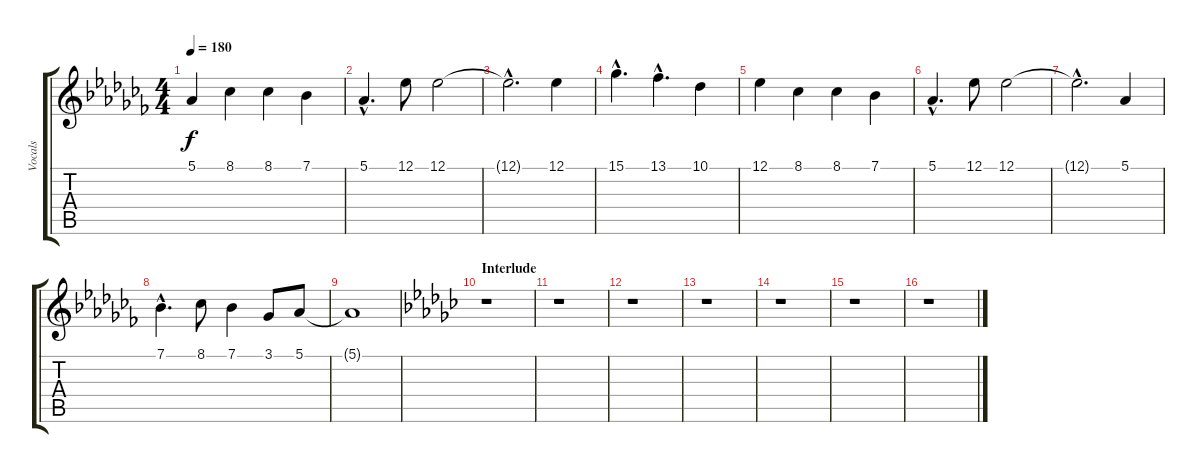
\track ("Vocals" "Vocals") {instrument lead6voice}
\staff {score tabs}
\tuning (Eb4 Bb3 Gb3 Db3 Ab2 Eb2) {hide}
\ts (4 4)
\tempo 180
\clef g2
\ks abminor
5.1{t}.4{dy f} 8.1.4 8.1.4 7.1.4 |
5.1{hac}.4{d} 12.1.8 12.1.2 |
12.1{hac t}.2{d} 12.1.4 |
15.1{hac}.4{d} 13.1{hac}.4{d} 10.1.4 |
12.1.4 8.1.4 8.1.4 7.1.4 |
5.1{hac}.4{d} 12.1.8 12.1.2 |
12.1{hac t}.2{d} 5.1.4 |
7.1{hac}.4{d} 8.1.8 7.1.4 3.1.8 5.1.8 |
5.1{t}.1 |
\section ("" "Interlude")
\ks ebminor
r.1 |
r.1 |
r.1 |
r.1 |
r.1 |
r.1 |
r.1
